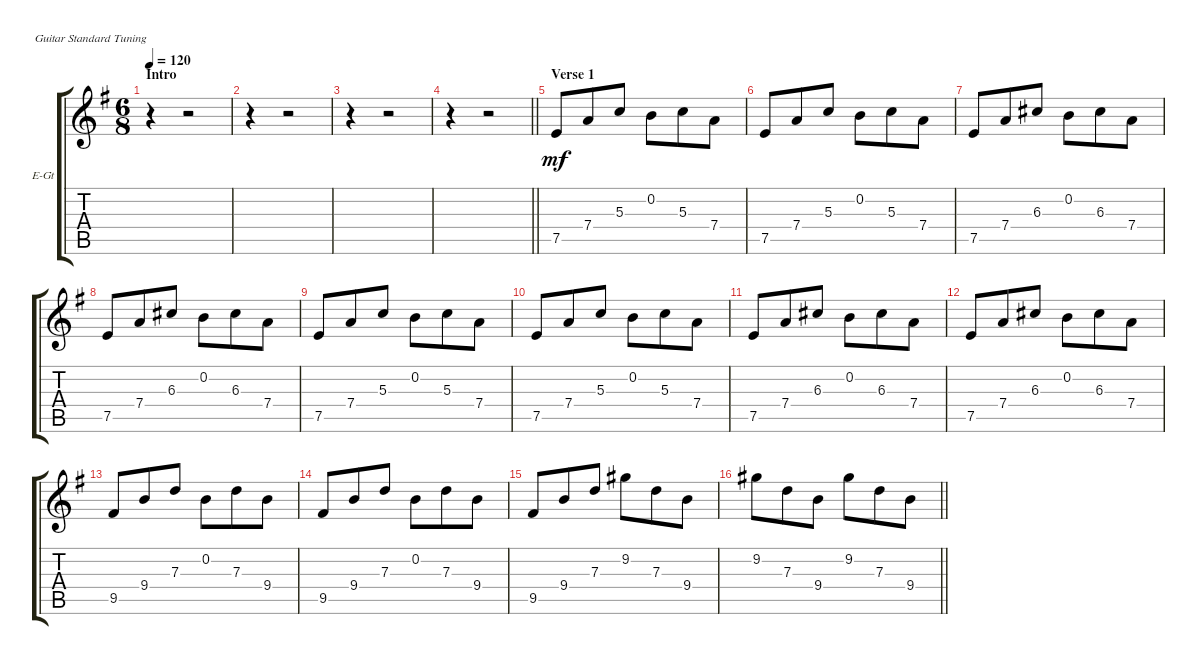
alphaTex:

\bracketExtendMode groupsimilarinstruments
\firstSystemTrackNameOrientation horizontal
\otherSystemsTrackNameOrientation horizontal
\track ("guitar clean (Artur Potemkin)" "E-Gt") {instrument electricguitarclean}
\staff {score tabs}
\tuning (E4 B3 G3 D3 A2 E2)
\ts (6 8)
\beaming (8 2 2 2 2)
\section ("" "Intro")
\tempo 120
\clef g2
\scale
0.487395
\ks eminor
r.4{dy mf instrument electricguitarclean} r.2 |
\scale
0.256303 r.4 r.2 |
\scale
0.256303 r.4 r.2 |
\scale
0.333333
\barLineRight lightlight
r.4 r.2 |
\beaming (8 3 3)
\section ("" "Verse 1")
\scale
0.333333 7.5.8 7.4.8 5.3.8 0.2.8 5.3.8 7.4.8 |
\scale
0.333333 7.5.8 7.4.8 5.3.8 0.2.8 5.3.8 7.4.8 |
\scale
0.333333 7.5.8 7.4.8 6.3.8 0.2.8 6.3.8 7.4.8 |
\scale
0.333333 7.5.8 7.4.8 6.3.8 0.2.8 6.3.8 7.4.8 |
\scale
0.333333 7.5.8 7.4.8 5.3.8 0.2.8 5.3.8 7.4.8 |
\scale
0.333333 7.5.8 7.4.8 5.3.8 0.2.8 5.3.8 7.4.8 |
\scale
0.333333 7.5.8 7.4.8 6.3.8 0.2.8 6.3.8 7.4.8 |
\scale
0.333333 7.5.8 7.4.8 6.3.8 0.2.8 6.3.8 7.4.8 |
\scale
0.333333 9.5.8 9.4.8 7.3.8 0.2.8 7.3.8 9.4.8 |
\scale
0.333333 9.5.8 9.4.8 7.3.8 0.2.8 7.3.8 9.4.8 |
\scale
0.333333 9.5.8 9.4.8 7.3.8 9.2.8 7.3.8 9.4.8 |
\scale
0.333333
\barLineRight lightlight
9.2.8 7.3.8 9.4.8 9.2.8 7.3.8 9.4.8
